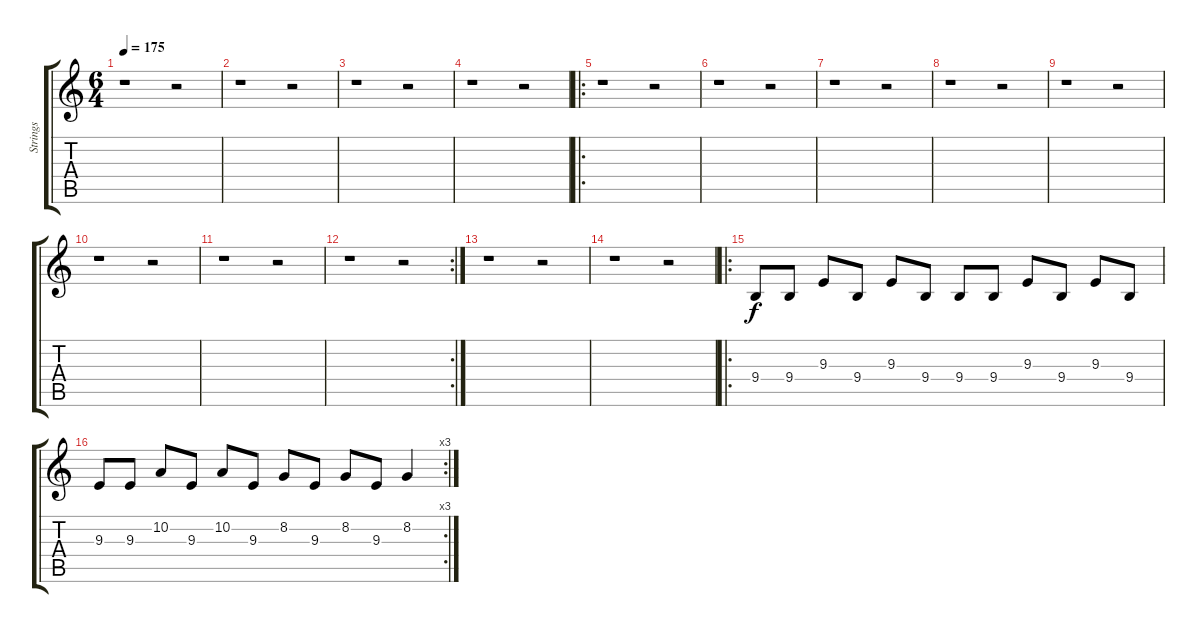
\track ("Strings" "Strings") {instrument stringensemble1}
\staff {score tabs}
\tuning (E4 B3 G3 D3 A2 E2) {hide}
\ts (6 4)
\tempo 175
\clef g2
\ks c
r.1{dy f} r.2 |
r.1 r.2 |
r.1 r.2 |
r.1 r.2 |
\ro
r.1 r.2 |
r.1 r.2 |
r.1 r.2 |
r.1 r.2 |
r.1 r.2 |
r.1 r.2 |
r.1 r.2 |
\rc 2
r.1 r.2 |
r.1 r.2 |
r.1 r.2 |
\ro
9.4.8 9.4.8 9.3.8 9.4.8 9.3.8 9.4.8 9.4.8 9.4.8 9.3.8 9.4.8 9.3.8 9.4.8 |
\rc 3
9.3.8 9.3.8 10.2.8 9.3.8 10.2.8 9.3.8 8.2.8 9.3.8 8.2.8 9.3.8 8.2.4
